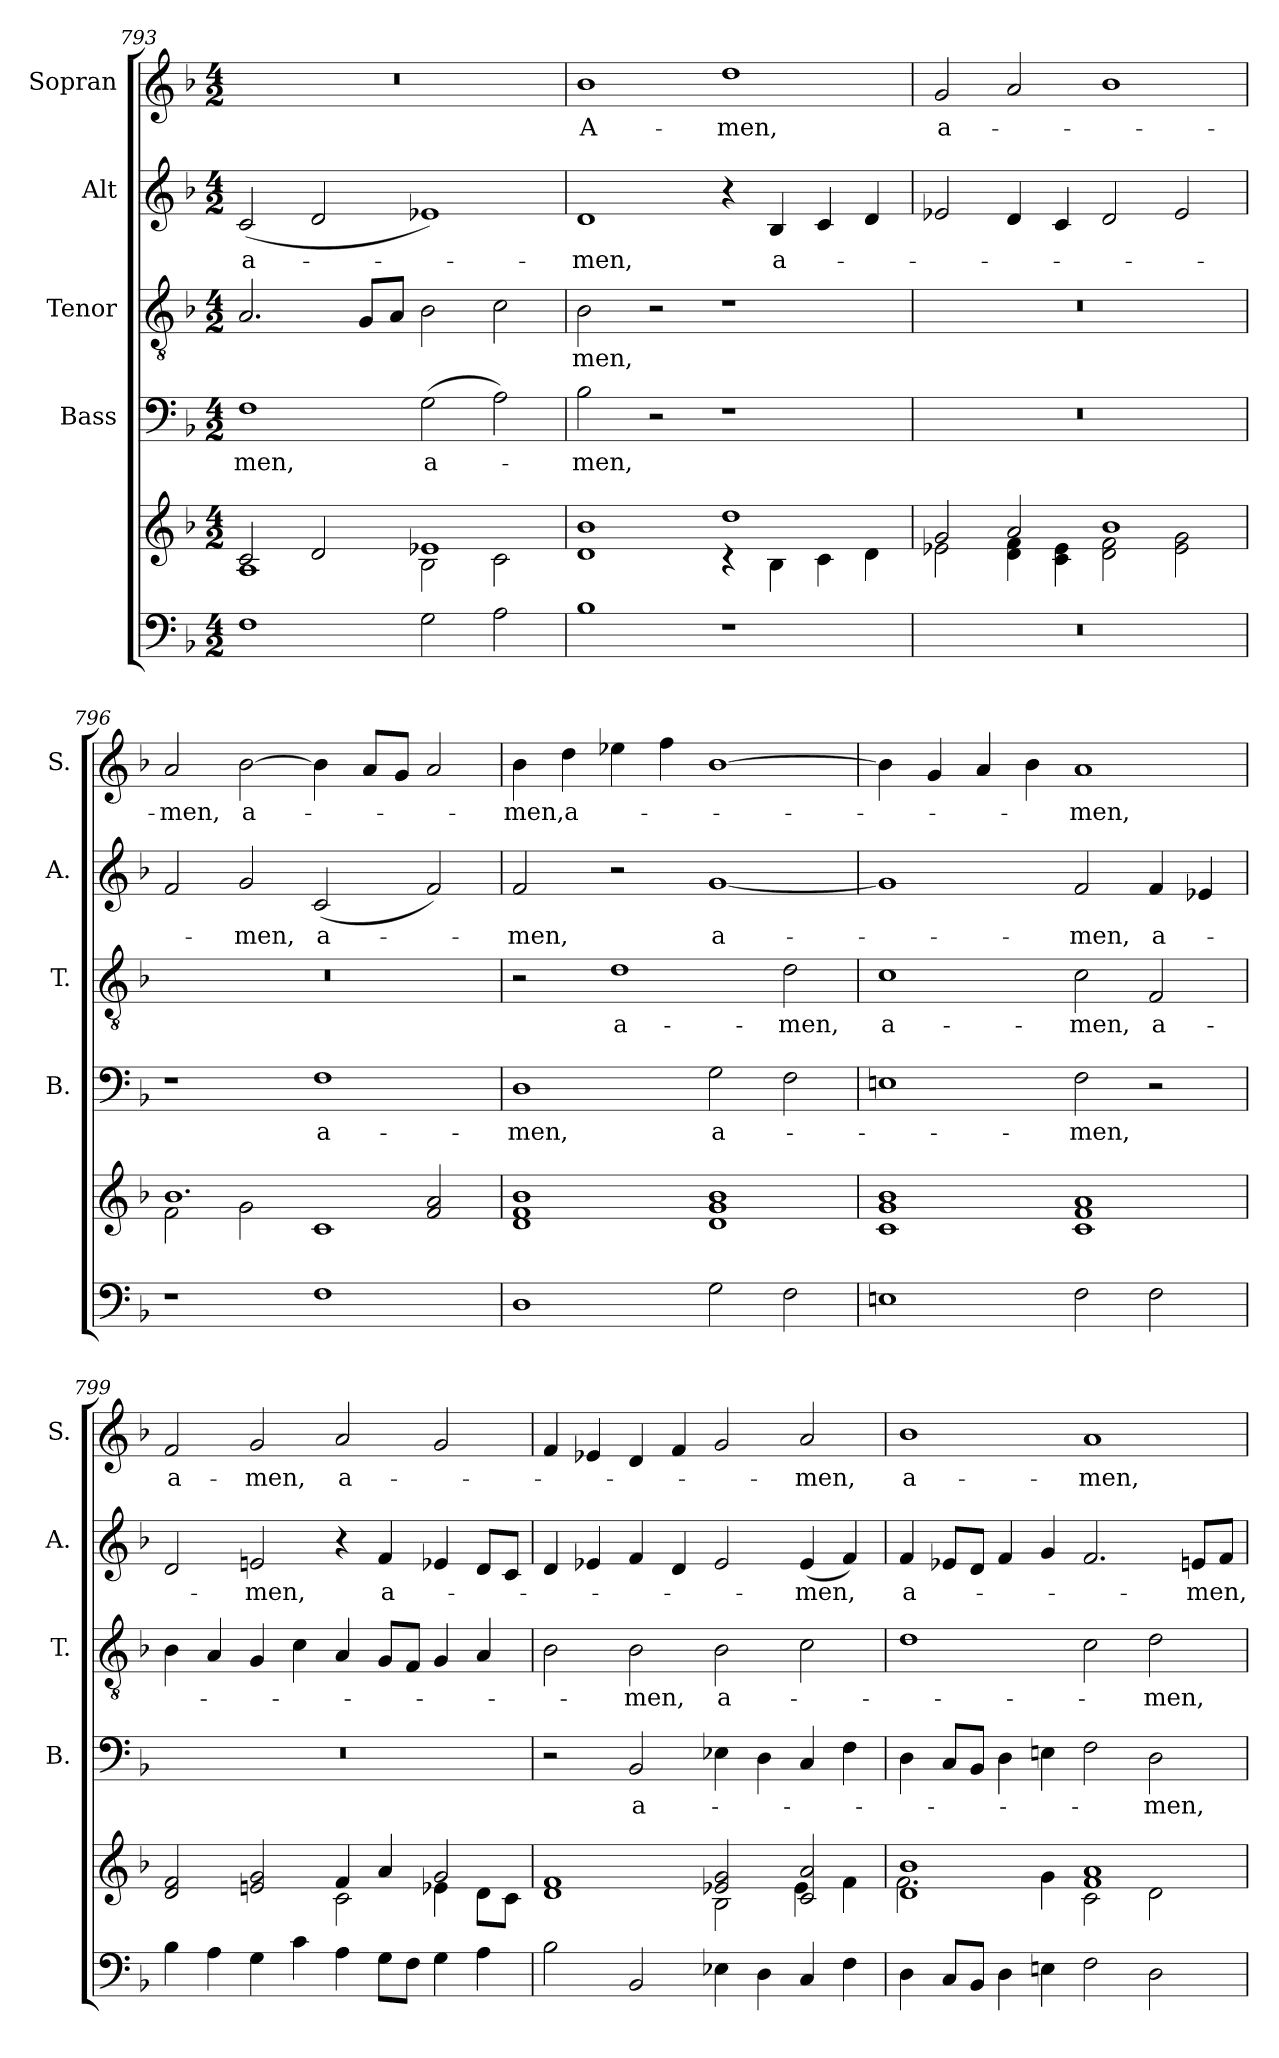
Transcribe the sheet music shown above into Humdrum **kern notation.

**kern	**kern	**kern	**text	**kern	**text	**kern	**text	**kern	**text
*part5	*part5	*part4	*part4	*part3	*part3	*part2	*part2	*part1	*part1
*staff6	*staff5	*staff4	*staff4	*staff3	*staff3	*staff2	*staff2	*staff1	*staff1
*	*	*I"Bass	*	*I"Tenor	*	*I"Alt	*	*I"Sopran	*
*	*	*I'B.	*	*I'T.	*	*I'A.	*	*I'S.	*
!!LO:LB:g=z
*clefF4	*clefG2	*clefF4	*	*clefGv2	*	*clefG2	*	*clefG2	*
*k[b-]	*k[b-]	*k[b-]	*	*k[b-]	*	*k[b-]	*	*k[b-]	*
*F:	*F:	*F:	*	*F:	*	*F:	*	*F:	*
*M4/2	*M4/2	*M4/2	*	*M4/2	*	*M4/2	*	*M4/2	*
=793	=793	=793	=793	=793	=793	=793	=793	=793	=793
*	*^	*	*	*	*	*	*	*	*
!	!	!	!	!LO:LY:b	!	!	!	!LO:LY:b	!	!
1F	2c/	1A	1F	-men,	2.A/	.	(<2c/	a-	0r	.
.	2d/	.	.	.	.	.	2d/	.	.	.
.	.	.	.	.	8G/L	.	.	.	.	.
.	.	.	.	.	8A/J	.	.	.	.	.
!	!	!	!	!LO:LY:b	!	!	!	!	!	!
2G\	1e-X	2B-\	(>2G\	a-	2B-\	.	1e-X)	.	.	.
2A\	.	2c\	2A\)	.	2c\	.	.	.	.	.
=794	=794	=794	=794	=794	=794	=794	=794	=794	=794	=794
!	!	!	!	!LO:LY:b	!	!LO:LY:b	!	!LO:LY:b	!	!LO:LY:b
1B-	1b-	1d	2B-\	-men,	2B-\	-men,	1d	-men,	1b-	A-
.	.	.	2r	.	2r	.	.	.	.	.
!	!	!	!	!	!	!	!	!	!	!LO:LY:b
1r	1dd	4rc	1r	.	1r	.	4r	.	1dd	-men,
!	!	!	!	!	!	!	!	!LO:LY:b	!	!
.	.	4B-\	.	.	.	.	4B-/	a-	.	.
.	.	4c\	.	.	.	.	4c/	.	.	.
.	.	4d\	.	.	.	.	4d/	.	.	.
=795	=795	=795	=795	=795	=795	=795	=795	=795	=795	=795
!	!	!	!	!	!	!	!	!	!	!LO:LY:b
0r	2g/	2e-X\	0r	.	0r	.	2e-X/	.	2g/	a-
.	2a/	4d\ 4f\	.	.	.	.	4d/	.	2a/	.
.	.	4c\ 4e-\	.	.	.	.	4c/	.	.	.
.	1b-	2d\ 2f\	.	.	.	.	2d/	.	1b-	.
.	.	2e-\ 2g\	.	.	.	.	2e-/	.	.	.
=796	=796	=796	=796	=796	=796	=796	=796	=796	=796	=796
!	!	!	!	!	!	!	!	!	!	!LO:LY:b
1r	1.b-	2f\	1r	.	0r	.	2f/	.	2a/	-men,
!	!	!	!	!	!	!	!	!LO:LY:b	!	!LO:LY:b
.	.	2g\	.	.	.	.	2g/	-men,	[2b-\	a-
!	!	!	!	!LO:LY:b	!	!	!	!LO:LY:b	!	!
1F	.	1c	1F	a-	.	.	(<2c/	a-	4b-\]	.
.	.	.	.	.	.	.	.	.	8a/L	.
.	.	.	.	.	.	.	.	.	8g/J	.
.	2f/ 2a/	.	.	.	.	.	2f/)	.	2a/	.
*	*v	*v	*	*	*	*	*	*	*	*
=797	=797	=797	=797	=797	=797	=797	=797	=797	=797
!	!	!	!LO:LY:b	!	!	!	!LO:LY:b	!	!LO:LY:b
1D	1d 1f 1b-	1D	-men,	2r	.	2f/	-men,	4b-\	-men,
!	!	!	!	!	!	!	!	!	!LO:LY:b
.	.	.	.	.	.	.	.	4dd\	a-
!	!	!	!	!	!LO:LY:b	!	!	!	!
.	.	.	.	1d	a-	2r	.	4ee-X\	.
.	.	.	.	.	.	.	.	4ff\	.
!	!	!	!LO:LY:b	!	!	!	!LO:LY:b	!	!
2G\	1d 1g 1b-	2G\	a-	.	.	[1g	a-	[1b-	.
!	!	!	!	!	!LO:LY:b	!	!	!	!
2F\	.	2F\	.	2d\	-men,	.	.	.	.
!!LO:PB:g=z
=798	=798	=798	=798	=798	=798	=798	=798	=798	=798
!	!	!	!	!	!LO:LY:b	!	!	!	!
1En	1c 1g 1b-	1En	.	1c	a-	1g]	.	4b-\]	.
.	.	.	.	.	.	.	.	4g/	.
.	.	.	.	.	.	.	.	4a/	.
.	.	.	.	.	.	.	.	4b-\	.
!	!	!	!LO:LY:b	!	!LO:LY:b	!	!LO:LY:b	!	!LO:LY:b
2F\	1c 1f 1a	2F\	-men,	2c\	-men,	2f/	-men,	1a	-men,
!	!	!	!	!	!LO:LY:b	!	!LO:LY:b	!	!
2F\	.	2r	.	2F/	a-	4f/	a-	.	.
.	.	.	.	.	.	4e-X/	.	.	.
=799	=799	=799	=799	=799	=799	=799	=799	=799	=799
*	*^	*	*	*	*	*	*	*	*
!	!	!	!	!	!	!	!	!	!	!LO:LY:b
4B-\	2d/ 2f/	1ryy	0r	.	4B-\	.	2d/	.	2f/	a-
4A\	.	.	.	.	4A/	.	.	.	.	.
!	!	!	!	!	!	!	!	!LO:LY:b	!	!LO:LY:b
4G\	2en/ 2g/	.	.	.	4G/	.	2en/	-men,	2g/	-men,
4c\	.	.	.	.	4c\	.	.	.	.	.
!	!	!	!	!	!	!	!	!	!	!LO:LY:b
4A\	4f/	2c\	.	.	4A/	.	4r	.	2a/	a-
!	!	!	!	!	!	!	!	!LO:LY:b	!	!
8G\L	4a/	.	.	.	8G/L	.	4f/	a-	.	.
8F\J	.	.	.	.	8F/J	.	.	.	.	.
4G\	2g/	4e-X\	.	.	4G/	.	4e-X/	.	2g/	.
4A\	.	8d\L	.	.	4A/	.	8d/L	.	.	.
.	.	8c\J	.	.	.	.	8c/J	.	.	.
=800	=800	=800	=800	=800	=800	=800	=800	=800	=800	=800
2B-\	1d 1f	1ryy	2r	.	2B-\	.	4d/	.	4f/	.
.	.	.	.	.	.	.	4e-X/	.	4e-X/	.
!	!	!	!	!LO:LY:b	!	!LO:LY:b	!	!	!	!
2BB-/	.	.	2BB-/	a-	2B-\	-men,	4f/	.	4d/	.
.	.	.	.	.	.	.	4d/	.	4f/	.
!	!	!	!	!	!	!LO:LY:b	!	!	!	!
4E-X\	2e-X/ 2g/	2B-\	4E-X\	.	2B-\	a-	2e-/	.	2g/	.
4D\	.	.	4D\	.	.	.	.	.	.	.
!	!	!	!	!	!	!	!	!LO:LY:b	!	!LO:LY:b
4C/	2c/ 2a/	4e-\	4C/	.	2c\	.	(<4e-/	-men,	2a/	-men,
4F\	.	4f\	4F\	.	.	.	4f/)	.	.	.
=801	=801	=801	=801	=801	=801	=801	=801	=801	=801	=801
!	!	!	!	!	!	!	!	!LO:LY:b	!	!LO:LY:b
4D\	1d 1b-	2.f\	4D\	.	1d	.	4f/	a-	1b-	a-
8C/L	.	.	8C/L	.	.	.	8e-X/L	.	.	.
8BB-/J	.	.	8BB-/J	.	.	.	8d/J	.	.	.
4D\	.	.	4D\	.	.	.	4f/	.	.	.
4En\	.	4g\	4En\	.	.	.	4g/	.	.	.
!	!	!	!	!	!	!	!	!	!	!LO:LY:b
2F\	1f 1a	2c\	2F\	.	2c\	.	2.f/	.	1a	-men,
!	!	!	!	!LO:LY:b	!	!LO:LY:b	!	!	!	!
2D\	.	2d\	2D\	-men,	2d\	-men,	.	.	.	.
!	!	!	!	!	!	!	!	!LO:LY:b	!	!
.	.	.	.	.	.	.	8en/L	-men,	.	.
.	.	.	.	.	.	.	8f/J	.	.	.
*	*v	*v	*	*	*	*	*	*	*	*
=	=	=	=	=	=	=	=	=	=
*-	*-	*-	*-	*-	*-	*-	*-	*-	*-
